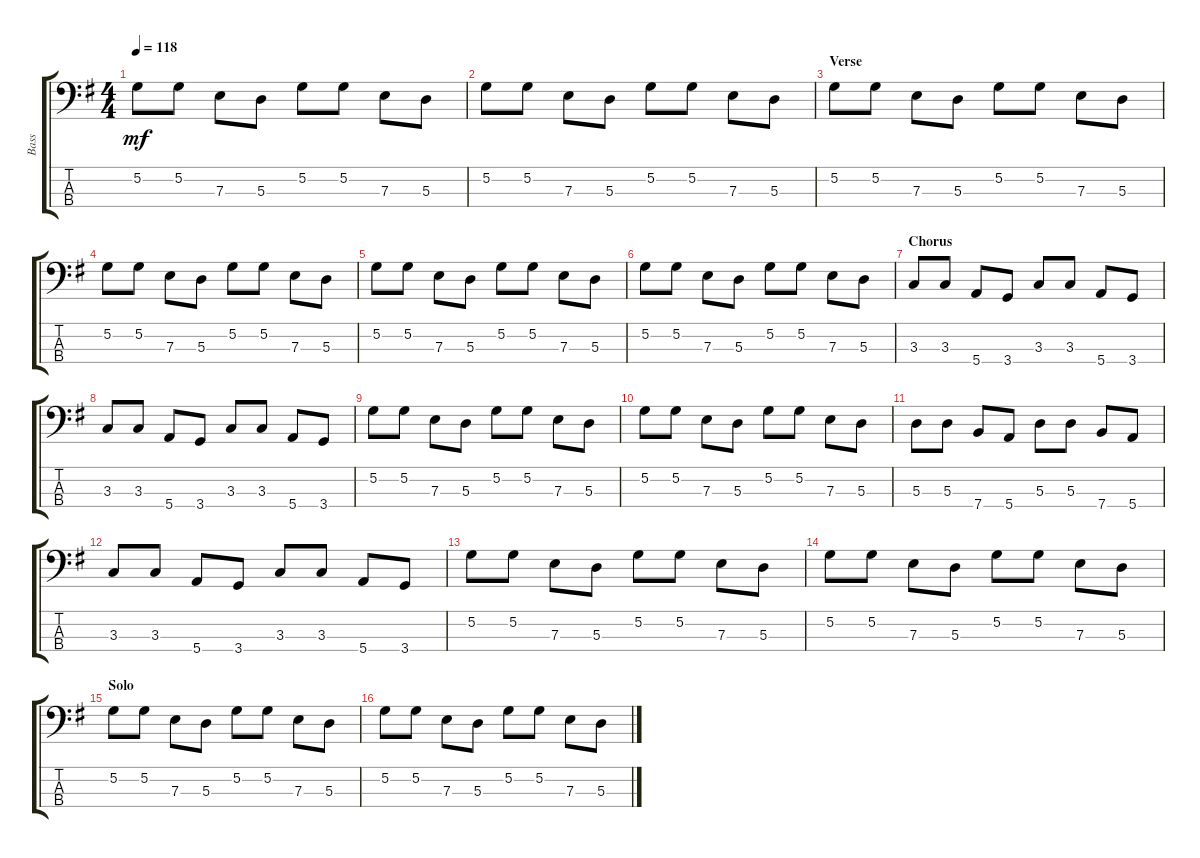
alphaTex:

\track ("Bass" "Bass") {instrument electricbassfinger}
\staff {score tabs}
\tuning (G2 D2 A1 E1) {hide}
\ts (4 4)
\tempo 118
\clef f4
\ks g
5.2.8{dy mf} 5.2.8 7.3.8 5.3.8 5.2.8 5.2.8 7.3.8 5.3.8 |
5.2.8 5.2.8 7.3.8 5.3.8 5.2.8 5.2.8 7.3.8 5.3.8 |
\section ("" "Verse")
5.2.8 5.2.8 7.3.8 5.3.8 5.2.8 5.2.8 7.3.8 5.3.8 |
5.2.8 5.2.8 7.3.8 5.3.8 5.2.8 5.2.8 7.3.8 5.3.8 |
5.2.8 5.2.8 7.3.8 5.3.8 5.2.8 5.2.8 7.3.8 5.3.8 |
5.2.8 5.2.8 7.3.8 5.3.8 5.2.8 5.2.8 7.3.8 5.3.8 |
\section ("" "Chorus")
3.3.8 3.3.8 5.4.8 3.4.8 3.3.8 3.3.8 5.4.8 3.4.8 |
3.3.8 3.3.8 5.4.8 3.4.8 3.3.8 3.3.8 5.4.8 3.4.8 |
5.2.8 5.2.8 7.3.8 5.3.8 5.2.8 5.2.8 7.3.8 5.3.8 |
5.2.8 5.2.8 7.3.8 5.3.8 5.2.8 5.2.8 7.3.8 5.3.8 |
5.3.8 5.3.8 7.4.8 5.4.8 5.3.8 5.3.8 7.4.8 5.4.8 |
3.3.8 3.3.8 5.4.8 3.4.8 3.3.8 3.3.8 5.4.8 3.4.8 |
5.2.8 5.2.8 7.3.8 5.3.8 5.2.8 5.2.8 7.3.8 5.3.8 |
5.2.8 5.2.8 7.3.8 5.3.8 5.2.8 5.2.8 7.3.8 5.3.8 |
\section ("" "Solo")
5.2.8 5.2.8 7.3.8 5.3.8 5.2.8 5.2.8 7.3.8 5.3.8 |
5.2.8 5.2.8 7.3.8 5.3.8 5.2.8 5.2.8 7.3.8 5.3.8
